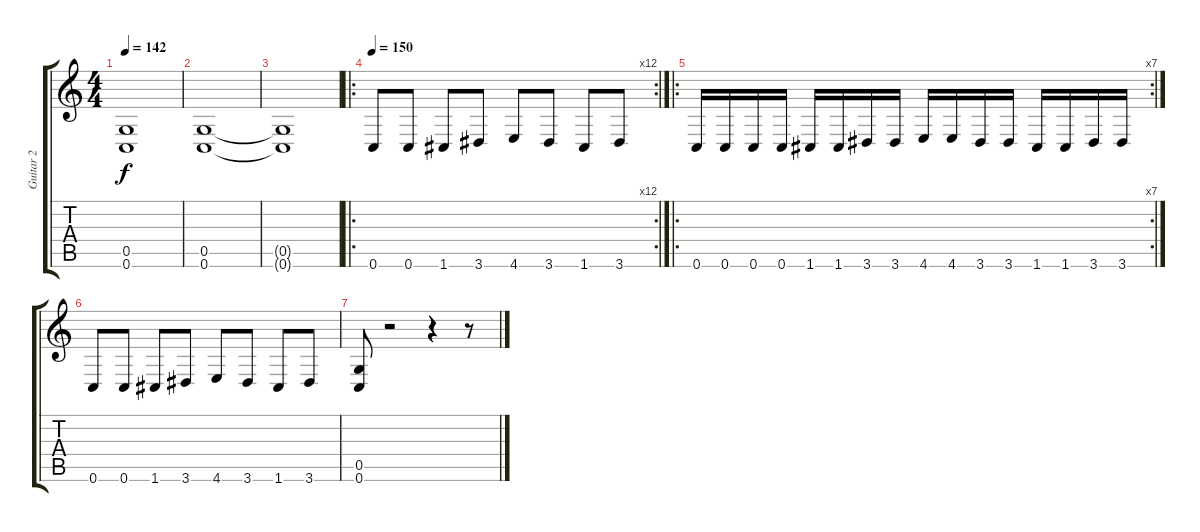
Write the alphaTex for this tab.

\track ("Guitar 2" "Guitar 2") {instrument distortionguitar}
\staff {score tabs}
\tuning (D4 A3 F3 C3 G2 C2) {hide}
\ts (4 4)
\tempo 142
\clef g2
\ks c
(0.5{t} 0.6{t}).1{dy f} |
(0.5 0.6).1 |
(0.5{t} 0.6{t}).1 |
\ro
\rc 12
\tempo 150
0.6.8 0.6.8 1.6.8 3.6.8 4.6.8 3.6.8 1.6.8 3.6.8 |
\ro
\rc 7
0.6.16 0.6.16 0.6.16 0.6.16 1.6.16 1.6.16 3.6.16 3.6.16 4.6.16 4.6.16 3.6.16 3.6.16 1.6.16 1.6.16 3.6.16 3.6.16 |
0.6.8 0.6.8 1.6.8 3.6.8 4.6.8 3.6.8 1.6.8 3.6.8 |
(0.5 0.6).8 r.2 r.4 r.8
